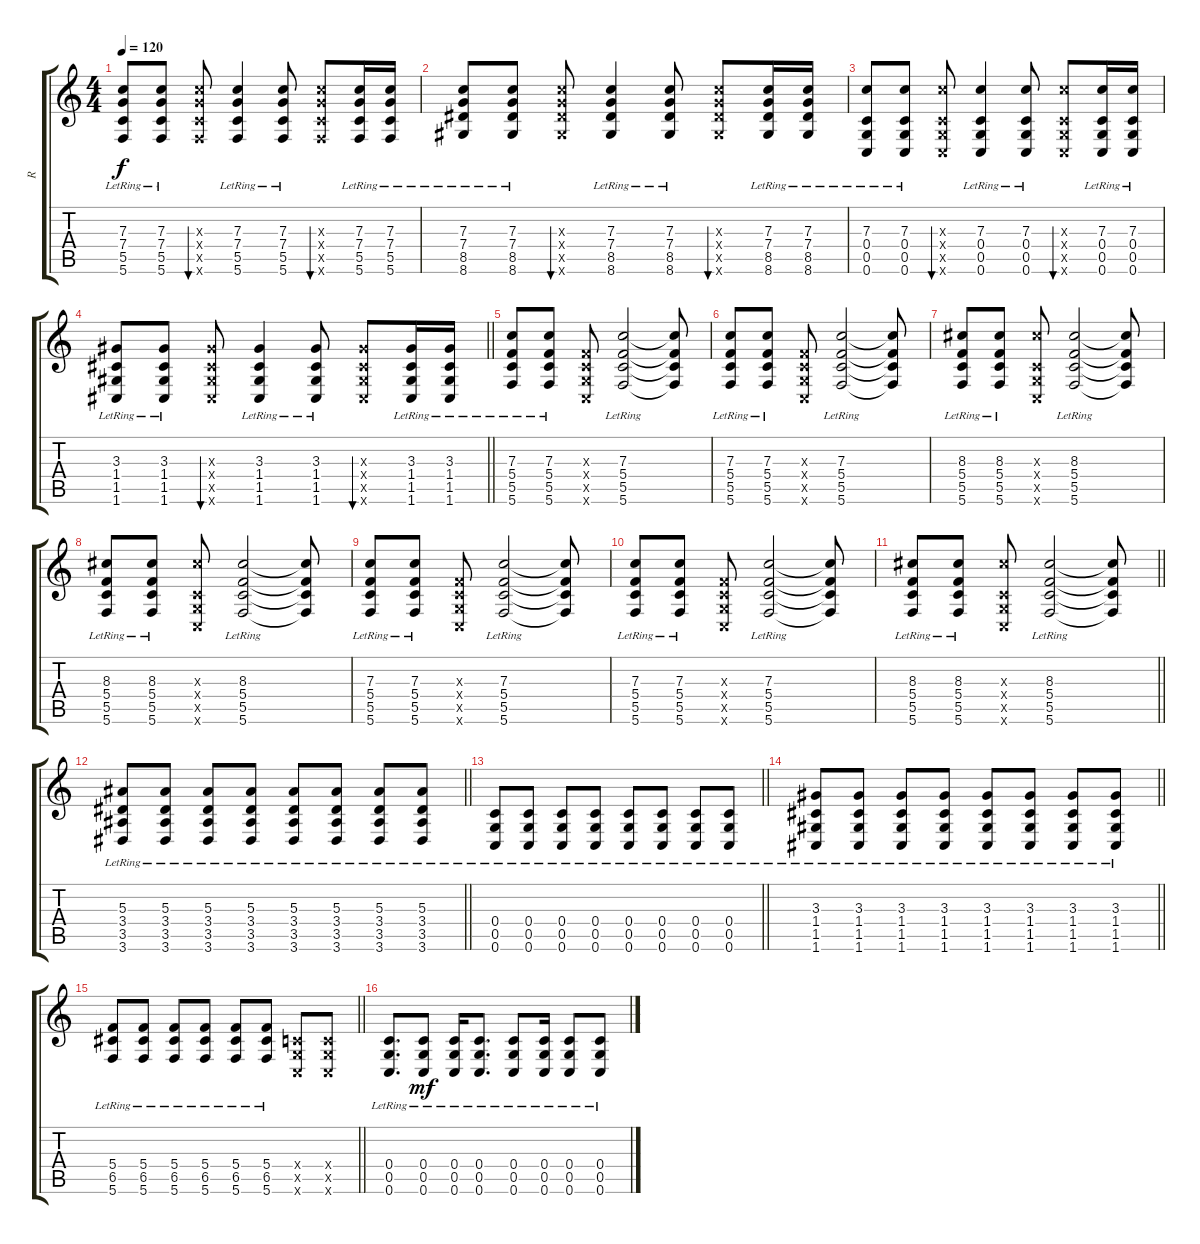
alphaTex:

\track ("R" "R") {instrument electricguitarjazz}
\staff {score tabs}
\tuning (D4 A3 F3 C3 G2 C2) {hide}
\ts (4 4)
\section ("" "")
\tempo 120
\clef g2
\ks c
(7.3{lr} 7.4{lr} 5.5{lr} 5.6{lr}).8{dy f} (7.3{lr} 7.4{lr} 5.5{lr} 5.6{lr}).8 (7.3{x} 7.4{x} 5.5{x} 5.6{x}).8{bu 60} (7.3{lr} 7.4{lr} 5.5{lr} 5.6{lr}).4 (7.3{lr} 7.4{lr} 5.5{lr} 5.6{lr}).8 (7.3{x} 7.4{x} 5.5{x} 5.6{x}).8{bu 60} (7.3{lr} 7.4{lr} 5.5{lr} 5.6{lr}).16 (7.3{lr} 7.4{lr} 5.5{lr} 5.6{lr}).16 |
(7.3{lr} 7.4{lr} 8.5{lr} 8.6{lr}).8 (7.3{lr} 7.4{lr} 8.5{lr} 8.6{lr}).8 (7.3{x} 7.4{x} 8.5{x} 8.6{x}).8{bu 60} (7.3{lr} 7.4{lr} 8.5{lr} 8.6{lr}).4 (7.3{lr} 7.4{lr} 8.5{lr} 8.6{lr}).8 (7.3{x} 7.4{x} 8.5{x} 8.6{x}).8{bu 60} (7.3{lr} 7.4{lr} 8.5{lr} 8.6{lr}).16 (7.3{lr} 7.4{lr} 8.5{lr} 8.6{lr}).16 |
(7.3{lr} 0.4{lr} 0.5{lr} 0.6{lr}).8 (7.3{lr} 0.4{lr} 0.5{lr} 0.6{lr}).8 (7.3{x} 0.4{x} 0.5{x} 0.6{x}).8{bu 60} (7.3{lr} 0.4{lr} 0.5{lr} 0.6{lr}).4 (7.3{lr} 0.4{lr} 0.5{lr} 0.6{lr}).8 (7.3{x} 0.4{x} 0.5{x} 0.6{x}).8{bu 60} (7.3{lr} 0.4{lr} 0.5{lr} 0.6{lr}).16 (7.3{lr} 0.4{lr} 0.5{lr} 0.6{lr}).16 |
\barLineRight lightlight
(3.3{lr} 1.4{lr} 1.5{lr} 1.6{lr}).8 (3.3 1.4{lr} 1.5{lr} 1.6{lr}).8 (3.3{x} 1.4{x} 1.5{x} 1.6{x}).8{bu 60} (3.3{lr} 1.4{lr} 1.5{lr} 1.6{lr}).4 (3.3{lr} 1.4{lr} 1.5{lr} 1.6{lr}).8 (3.3{x} 1.4{x} 1.5{x} 1.6{x}).8{bu 60} (3.3{lr} 1.4{lr} 1.5{lr} 1.6{lr}).16 (3.3{lr} 1.4{lr} 1.5{lr} 1.6{lr}).16 |
\section ("" "")
(7.3{lr} 5.4{lr} 5.5{lr} 5.6{lr}).8 (7.3{lr} 5.4{lr} 5.5{lr} 5.6{lr}).8 (0.3{x} 0.4{x} 0.5{x} 0.6{x}).8 (7.3{lr} 5.4{lr} 5.5{lr} 5.6{lr}).2 (7.3{t} 5.4{t} 5.5{t} 5.6{t}).8 |
(7.3{lr} 5.4{lr} 5.5{lr} 5.6{lr}).8 (7.3{lr} 5.4{lr} 5.5{lr} 5.6{lr}).8 (0.3{x} 0.4{x} 0.5{x} 0.6{x}).8 (7.3{lr} 5.4{lr} 5.5{lr} 5.6{lr}).2 (7.3{t} 5.4{t} 5.5{t} 5.6{t}).8 |
(8.3{lr} 5.4{lr} 5.5{lr} 5.6{lr}).8 (8.3{lr} 5.4{lr} 5.5{lr} 5.6{lr}).8 (8.3{x} 0.4{x} 0.5{x} 0.6{x}).8 (8.3{lr} 5.4{lr} 5.5{lr} 5.6{lr}).2 (8.3{t} 5.4{t} 5.5{t} 5.6{t}).8 |
(8.3{lr} 5.4{lr} 5.5{lr} 5.6{lr}).8 (8.3{lr} 5.4{lr} 5.5{lr} 5.6{lr}).8 (8.3{x} 0.4{x} 0.5{x} 0.6{x}).8 (8.3{lr} 5.4{lr} 5.5{lr} 5.6{lr}).2 (8.3{t} 5.4{t} 5.5{t} 5.6{t}).8 |
(7.3{lr} 5.4{lr} 5.5{lr} 5.6{lr}).8 (7.3{lr} 5.4{lr} 5.5{lr} 5.6{lr}).8 (0.3{x} 0.4{x} 0.5{x} 0.6{x}).8 (7.3{lr} 5.4{lr} 5.5{lr} 5.6{lr}).2 (7.3{t} 5.4{t} 5.5{t} 5.6{t}).8 |
(7.3{lr} 5.4{lr} 5.5{lr} 5.6{lr}).8 (7.3{lr} 5.4{lr} 5.5{lr} 5.6{lr}).8 (0.3{x} 0.4{x} 0.5{x} 0.6{x}).8 (7.3{lr} 5.4{lr} 5.5{lr} 5.6{lr}).2 (7.3{t} 5.4{t} 5.5{t} 5.6{t}).8 |
\barLineRight lightlight
(8.3{lr} 5.4{lr} 5.5{lr} 5.6{lr}).8 (8.3{lr} 5.4{lr} 5.5{lr} 5.6{lr}).8 (8.3{x} 0.4{x} 0.5{x} 0.6{x}).8 (8.3{lr} 5.4{lr} 5.5{lr} 5.6{lr}).2 (8.3{t} 5.4{t} 5.5{t} 5.6{t}).8 |
\section ("" "")
\barLineRight lightlight
(5.3{lr} 3.4{lr} 3.5{lr} 3.6{lr}).8 (5.3{lr} 3.4{lr} 3.5{lr} 3.6{lr}).8 (5.3{lr} 3.4{lr} 3.5{lr} 3.6{lr}).8 (5.3{lr} 3.4{lr} 3.5{lr} 3.6{lr}).8 (5.3{lr} 3.4{lr} 3.5{lr} 3.6{lr}).8 (5.3{lr} 3.4{lr} 3.5{lr} 3.6{lr}).8 (5.3{lr} 3.4{lr} 3.5{lr} 3.6{lr}).8 (5.3{lr} 3.4{lr} 3.5{lr} 3.6{lr}).8 |
\barLineRight lightlight
(0.4{lr} 0.5{lr} 0.6{lr}).8 (0.4{lr} 0.5{lr} 0.6{lr}).8 (0.4{lr} 0.5{lr} 0.6{lr}).8 (0.4{lr} 0.5{lr} 0.6{lr}).8 (0.4{lr} 0.5{lr} 0.6{lr}).8 (0.4{lr} 0.5{lr} 0.6{lr}).8 (0.4{lr} 0.5{lr} 0.6{lr}).8 (0.4{lr} 0.5{lr} 0.6{lr}).8 |
\barLineRight lightlight
(3.3{lr} 1.4{lr} 1.5{lr} 1.6{lr}).8 (3.3{lr} 1.4{lr} 1.5{lr} 1.6{lr}).8 (3.3{lr} 1.4{lr} 1.5{lr} 1.6{lr}).8 (3.3{lr} 1.4{lr} 1.5{lr} 1.6{lr}).8 (3.3{lr} 1.4{lr} 1.5{lr} 1.6{lr}).8 (3.3{lr} 1.4{lr} 1.5{lr} 1.6{lr}).8 (3.3{lr} 1.4{lr} 1.5{lr} 1.6{lr}).8 (3.3{lr} 1.4{lr} 1.5{lr} 1.6{lr}).8 |
\barLineRight lightlight
(5.4{lr} 6.5{lr} 5.6{lr}).8 (5.4{lr} 6.5{lr} 5.6{lr}).8 (5.4{lr} 6.5{lr} 5.6{lr}).8 (5.4{lr} 6.5{lr} 5.6{lr}).8 (5.4{lr} 6.5{lr} 5.6{lr}).8 (5.4{lr} 6.5{lr} 5.6{lr}).8 (0.4{x} 0.5{x} 0.6{x}).8 (0.4{x} 0.5{x} 0.6{x}).8 |
\section ("" "")
(0.4{lr} 0.5{lr} 0.6{lr}).8{d} (0.4{lr} 0.5{lr} 0.6{lr}).8{dy mf} (0.4{lr} 0.5{lr} 0.6{lr}).16 (0.4{lr} 0.5{lr} 0.6{lr}).8{d} (0.4{lr} 0.5{lr} 0.6{lr}).8 (0.4{lr} 0.5{lr} 0.6{lr}).16 (0.4{lr} 0.5{lr} 0.6{lr}).8 (0.4{lr} 0.5{lr} 0.6{lr}).8
